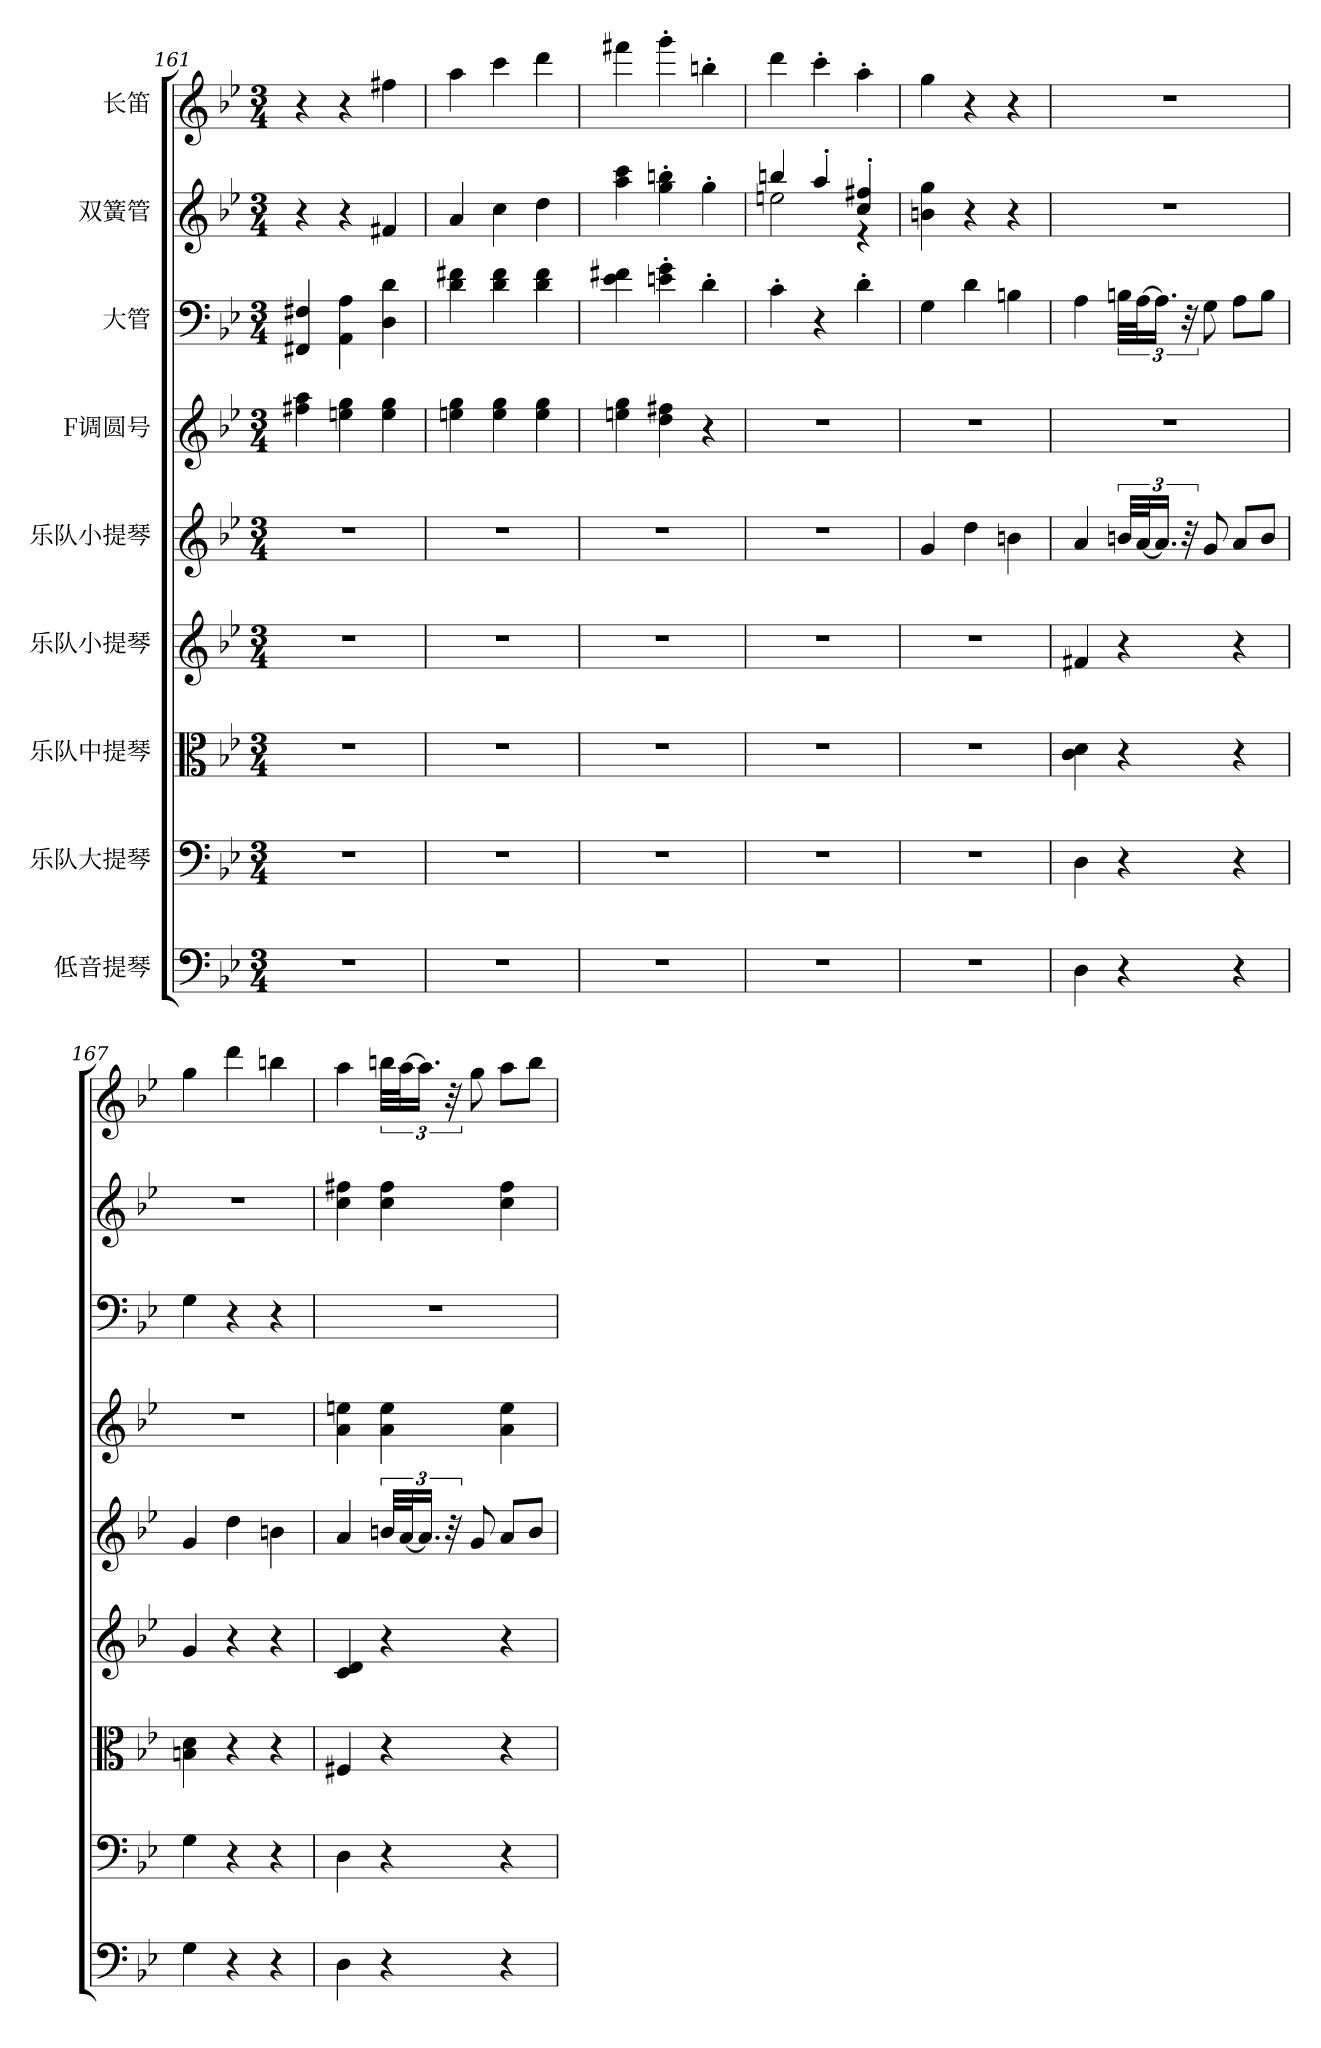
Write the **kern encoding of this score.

**kern	**kern	**kern	**kern	**kern	**kern	**kern	**kern	**kern
*part9	*part8	*part7	*part6	*part5	*part4	*part3	*part2	*part1
*staff9	*staff8	*staff7	*staff6	*staff5	*staff4	*staff3	*staff2	*staff1
*I"低音提琴	*I"乐队大提琴	*I"乐队中提琴	*I"乐队小提琴	*I"乐队小提琴	*I"F调圆号	*I"大管	*I"双簧管	*I"长笛
*clefF4	*clefF4	*clefC3	*clefG2	*clefG2	*clefG2	*clefF4	*clefG2	*clefG2
*ITrd7c12	*	*	*	*	*ITrd4c7	*	*	*
*k[b-e-]	*k[b-e-]	*k[b-e-]	*k[b-e-]	*k[b-e-]	*k[b-e-a-]	*k[b-e-]	*k[b-e-]	*k[b-e-]
*M3/4	*M3/4	*M3/4	*M3/4	*M3/4	*M3/4	*M3/4	*M3/4	*M3/4
=161	=161	=161	=161	=161	=161	=161	=161	=161
2.r	2.r	2.r	2.r	2.r	4bn\ 4dd\	4FF#X/ 4F#X/	4r	4r
.	.	.	.	.	4an\ 4cc\	4AA\ 4A\	4r	4r
.	.	.	.	.	4a\ 4cc\	4D\ 4d\	4f#X/	4ff#X\
=162	=162	=162	=162	=162	=162	=162	=162	=162
*	*	*	*	*	*	*	*	*MM128
2.r	2.r	2.r	2.r	2.r	4an\ 4cc\	4d\ 4f#X\	4a/	4aa\
.	.	.	.	.	4a\ 4cc\	4d\ 4f#\	4cc\	4ccc\
.	.	.	.	.	4a\ 4cc\	4d\ 4f#\	4dd\	4ddd\
=163	=163	=163	=163	=163	=163	=163	=163	=163
*	*	*	*	*	*	*	*	*MM127
2.r	2.r	2.r	2.r	2.r	4an\ 4cc\	4e-\ 4f#X\	4aa\ 4ccc\	4fff#X\
.	.	.	.	.	4g\ 4bn\	4en\' 4g\'	4gg\' 4bbn\'	4ggg'\
.	.	.	.	.	4r	4d'\	4gg'\	4bbn'\
=164	=164	=164	=164	=164	=164	=164	=164	=164
*	*	*	*	*	*	*	*	*MM130
*	*	*	*	*	*	*	*^	*
2.r	2.r	2.r	2.r	2.r	2.r	4c'\	4bbn/	2een\	4ddd\
.	.	.	.	.	.	4r	4aa'/	.	4ccc'\
.	.	.	.	.	.	4d'\	4cc/' 4ff#X/'	4r	4aa'\
*	*	*	*	*	*	*	*v	*v	*
=165	=165	=165	=165	=165	=165	=165	=165	=165
*	*	*	*	*	*	*	*	*MM132
2.r	2.r	2.r	2.r	4g/	2.r	4G\	4bn\ 4gg\	4gg\
.	.	.	.	4dd\	.	4d\	4r	4r
.	.	.	.	4bn\	.	4Bn\	4r	4r
!!LO:PB:g=z
=166	=166	=166	=166	=166	=166	=166	=166	=166
4DD\	4D\	4c\ 4d\	4f#X/	4a/	2.r	4A\	2.r	2.r
4r	4r	4r	4r	48bn/LLL	.	48Bn\LLL	.	.
.	.	.	.	[48a/J	.	[48A\J	.	.
.	.	.	.	24.a/JJ]	.	24.A\JJ]	.	.
.	.	.	.	48r	.	48r	.	.
.	.	.	.	8g/	.	8G\	.	.
4r	4r	4r	4r	8a/L	.	8A\L	.	.
.	.	.	.	8b/J	.	8B\J	.	.
=167	=167	=167	=167	=167	=167	=167	=167	=167
*	*	*	*	*	*	*	*	*MM131
4GG\	4G\	4Bn\ 4d\	4g/	4g/	2.r	4G\	2.r	4gg\
*	*	*	*	*	*	*	*	*MM130
4r	4r	4r	4r	4dd\	.	4r	.	4ddd\
*	*	*	*	*	*	*	*	*MM129
4r	4r	4r	4r	4bn\	.	4r	.	4bbn\
=168	=168	=168	=168	=168	=168	=168	=168	=168
*	*	*	*	*	*	*	*	*MM128
4DD\	4D\	4F#X/	4c/ 4d/	4a/	4d\ 4an\	2.r	4cc\ 4ff#X\	4aa\
*	*	*	*	*	*	*	*	*MM127
4r	4r	4r	4r	48bn/LLL	4d\ 4a\	.	4cc\ 4ff#\	48bbn\LLL
.	.	.	.	[48a/J	.	.	.	[48aa\J
.	.	.	.	24.a/JJ]	.	.	.	24.aa\JJ]
.	.	.	.	48r	.	.	.	48r
.	.	.	.	8g/	.	.	.	8gg\
*	*	*	*	*	*	*	*	*MM125
4r	4r	4r	4r	8a/L	4d\ 4a\	.	4cc\ 4ff#\	8aa\L
.	.	.	.	8b/J	.	.	.	8bb\J
=	=	=	=	=	=	=	=	=
*-	*-	*-	*-	*-	*-	*-	*-	*-
